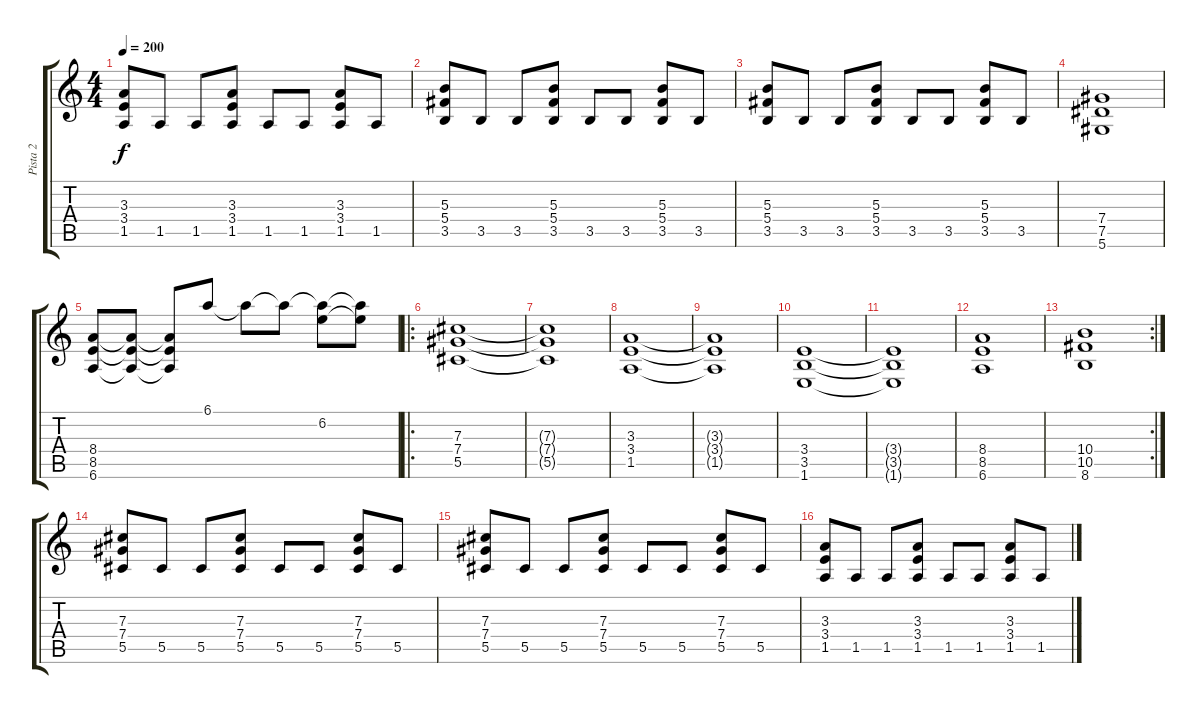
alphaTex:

\track ("Pista 2" "Pista 2") {instrument distortionguitar}
\staff {score tabs}
\tuning (Eb4 Bb3 Gb3 Db3 Ab2 Eb2) {hide}
\ts (4 4)
\tempo 200
\clef g2
\ks c
(3.3 3.4 1.5).8{dy f} 1.5.8 1.5.8 (3.3 3.4 1.5).8 1.5.8 1.5.8 (3.3 3.4 1.5).8 1.5.8 |
(5.3 5.4 3.5).8 3.5.8 3.5.8 (5.3 5.4 3.5).8 3.5.8 3.5.8 (5.3 5.4 3.5).8 3.5.8 |
(5.3 5.4 3.5).8 3.5.8 3.5.8 (5.3 5.4 3.5).8 3.5.8 3.5.8 (5.3 5.4 3.5).8 3.5.8 |
(7.4 7.5 5.6).1 |
(8.4 8.5 6.6).8 (8.4{t} 8.5{t} 6.6{t}).8 (8.4{t} 8.5{t} 6.6{t}).8 6.1.8 6.1{t}.8 6.1{t}.8 (6.1{t} 6.2).8 (6.1{t} 6.2{t}).8 |
\ro
(7.3 7.4 5.5).1 |
(7.3{t} 7.4{t} 5.5{t}).1 |
(3.3 3.4 1.5).1 |
(3.3{t} 3.4{t} 1.5{t}).1 |
(3.4 3.5 1.6).1 |
(3.4{t} 3.5{t} 1.6{t}).1 |
(8.4 8.5 6.6).1 |
\rc 2
(10.4 10.5 8.6).1 |
(7.3 7.4 5.5).8 5.5.8 5.5.8 (7.3 7.4 5.5).8 5.5.8 5.5.8 (7.3 7.4 5.5).8 5.5.8 |
(7.3 7.4 5.5).8 5.5.8 5.5.8 (7.3 7.4 5.5).8 5.5.8 5.5.8 (7.3 7.4 5.5).8 5.5.8 |
(3.3 3.4 1.5).8 1.5.8 1.5.8 (3.3 3.4 1.5).8 1.5.8 1.5.8 (3.3 3.4 1.5).8 1.5.8
